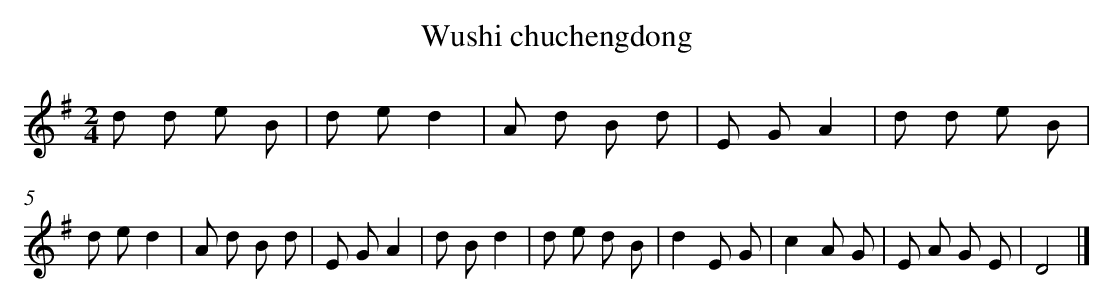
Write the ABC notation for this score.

X:1
T: Wushi chuchengdong
L: 1/8
M: 2/4
K: G
d d e B [I:setbarnb 1]|
d ed2 |
A d B d |
E GA2 |
d d e B |
d ed2 |
A d B d |
E GA2 |
d Bd2 |
d e d B |
d2E G |
c2A G |
E A G E |
D4 |]
